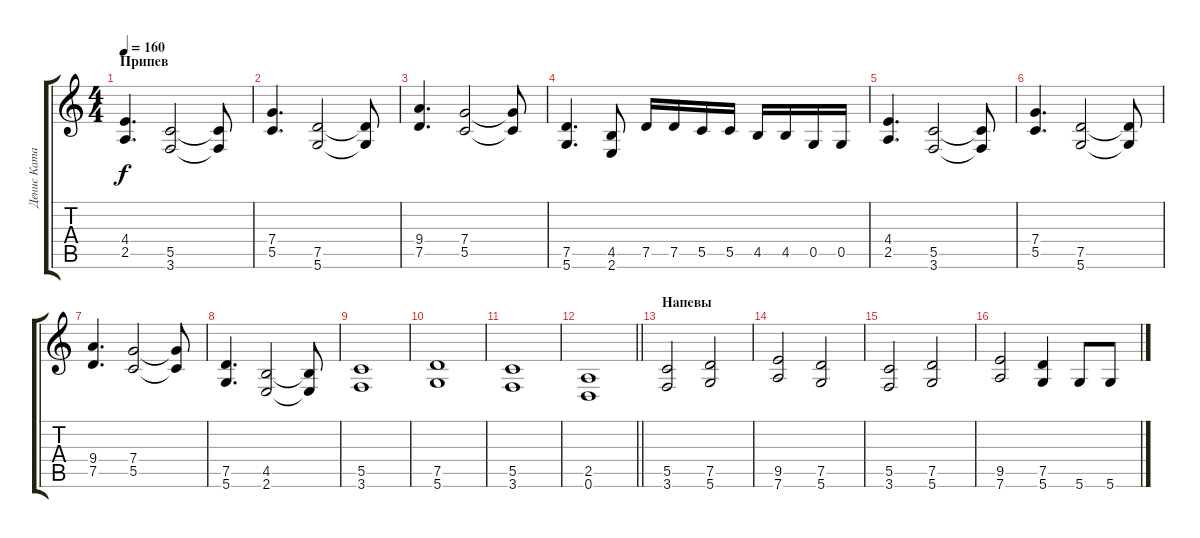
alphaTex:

\track ("Денис Катасонов" "Денис Ката") {instrument distortionguitar}
\staff {score tabs}
\tuning (D4 A3 F3 C3 G2 D2) {hide}
\ts (4 4)
\section ("" "Припев")
\tempo 160
\clef g2
\ks c
(4.4 2.5).4{d dy f} (5.5 3.6).2 (5.5{t} 3.6{t}).8 |
(7.4 5.5).4{d} (7.5 5.6).2 (7.5{t} 5.6{t}).8 |
(9.4 7.5).4{d} (7.4 5.5).2 (7.4{t} 5.5{t}).8 |
(7.5 5.6).4{d} (4.5 2.6).8 7.5.16 7.5.16 5.5.16 5.5.16 4.5.16 4.5.16 0.5.16 0.5.16 |
(4.4 2.5).4{d} (5.5 3.6).2 (5.5{t} 3.6{t}).8 |
(7.4 5.5).4{d} (7.5 5.6).2 (7.5{t} 5.6{t}).8 |
(9.4 7.5).4{d} (7.4 5.5).2 (7.4{t} 5.5{t}).8 |
(7.5 5.6).4{d} (4.5 2.6).2 (4.5{t} 2.6{t}).8 |
(5.5 3.6).1 |
(7.5 5.6).1 |
(5.5 3.6).1 |
\barLineRight lightlight
(2.5 0.6).1 |
\section ("" "Напевы")
(5.5 3.6).2 (7.5 5.6).2 |
(9.5 7.6).2 (7.5 5.6).2 |
(5.5 3.6).2 (7.5 5.6).2 |
(9.5 7.6).2 (7.5 5.6).4 5.6.8 5.6.8
